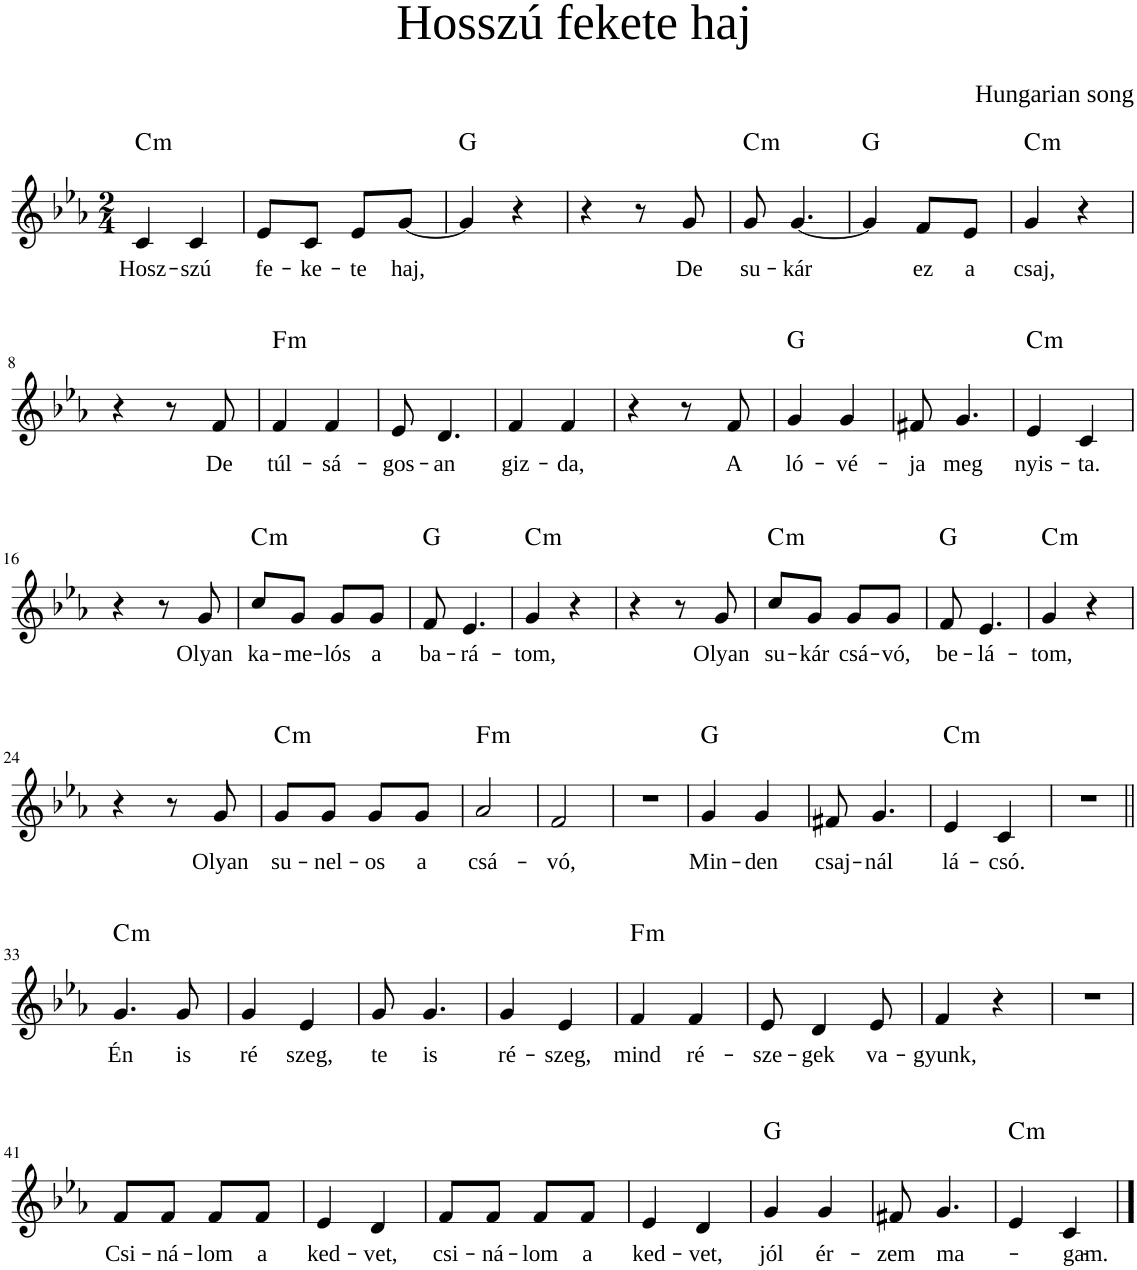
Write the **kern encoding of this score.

**kern	**text	**harte
*part1	*part1	*part1
*staff1	*staff1	*
*I"Choir	*	*
*I'Ch	*	*
*clefG2	*	*
*k[b-e-a-]	*	*
*M2/4	*	*
=1	=1	=1
!	!LO:LY:b	!LO:H:kt=m
4c/	Hosz-	C:min
!	!LO:LY:b	!
4c/	-szú	.
=2	=2	=2
!	!LO:LY:b	!
8e-/L	fe-	.
!	!LO:LY:b	!
8c/J	-ke-	.
!	!LO:LY:b	!
8e-/L	-te	.
!	!LO:LY:b	!
[8g/J	haj,	.
=3	=3	=3
4g/]	.	G:maj
4r	.	.
=4	=4	=4
4r	.	.
8r	.	.
!	!LO:LY:b	!
8g/	De	.
=5	=5	=5
!	!LO:LY:b	!LO:H:kt=m
8g/	su-	C:min
!	!LO:LY:b	!
[4.g/	-kár	.
=6	=6	=6
4g/]	.	G:maj
!	!LO:LY:b	!
8f/L	ez	.
!	!LO:LY:b	!
8e-/J	a	.
=7	=7	=7
!	!LO:LY:b	!LO:H:kt=m
4g/	csaj,	C:min
4r	.	.
!!LO:LB:g=z
=8	=8	=8
4r	.	.
8r	.	.
!	!LO:LY:b	!
8f/	De	.
=9	=9	=9
!	!LO:LY:b	!LO:H:kt=m
4f/	túl-	F:min
!	!LO:LY:b	!
4f/	-sá-	.
=10	=10	=10
!	!LO:LY:b	!
8e-/	-gos-	.
!	!LO:LY:b	!
4.d/	-an	.
=11	=11	=11
!	!LO:LY:b	!
4f/	giz-	.
!	!LO:LY:b	!
4f/	-da,	.
=12	=12	=12
4r	.	.
8r	.	.
!	!LO:LY:b	!
8f/	A	.
=13	=13	=13
!	!LO:LY:b	!
4g/	ló-	G:maj
!	!LO:LY:b	!
4g/	-vé-	.
=14	=14	=14
!	!LO:LY:b	!
8f#X/	-ja	.
!	!LO:LY:b	!
4.g/	meg	.
=15	=15	=15
!	!LO:LY:b	!LO:H:kt=m
4e-/	nyis-	C:min
!	!LO:LY:b	!
4c/	-ta.	.
!!LO:LB:g=z
=16	=16	=16
4r	.	.
8r	.	.
!	!LO:LY:b	!
8g/	Olyan	.
=17	=17	=17
!	!LO:LY:b	!LO:H:kt=m
8cc/L	ka-	C:min
!	!LO:LY:b	!
8g/J	-me-	.
!	!LO:LY:b	!
8g/L	-lós	.
!	!LO:LY:b	!
8g/J	a	.
=18	=18	=18
!	!LO:LY:b	!
8f/	ba-	G:maj
!	!LO:LY:b	!
4.e-/	-rá-	.
=19	=19	=19
!	!LO:LY:b	!LO:H:kt=m
4g/	-tom,	C:min
4r	.	.
=20	=20	=20
4r	.	.
8r	.	.
!	!LO:LY:b	!
8g/	Olyan	.
=21	=21	=21
!	!LO:LY:b	!LO:H:kt=m
8cc/L	su-	C:min
!	!LO:LY:b	!
8g/J	-kár	.
!	!LO:LY:b	!
8g/L	csá-	.
!	!LO:LY:b	!
8g/J	-vó,	.
=22	=22	=22
!	!LO:LY:b	!
8f/	be-	G:maj
!	!LO:LY:b	!
4.e-/	-lá-	.
=23	=23	=23
!	!LO:LY:b	!LO:H:kt=m
4g/	-tom,	C:min
4r	.	.
!!LO:LB:g=z
=24	=24	=24
4r	.	.
8r	.	.
!	!LO:LY:b	!
8g/	Olyan	.
=25	=25	=25
!	!LO:LY:b	!LO:H:kt=m
8g/L	su-	C:min
!	!LO:LY:b	!
8g/J	-nel-	.
!	!LO:LY:b	!
8g/L	-os	.
!	!LO:LY:b	!
8g/J	a	.
=26	=26	=26
!	!LO:LY:b	!LO:H:kt=m
2a-/	csá-	F:min
=27	=27	=27
!	!LO:LY:b	!
2f/	-vó,	.
=28	=28	=28
2r	.	.
=29	=29	=29
!	!LO:LY:b	!
4g/	Min-	G:maj
!	!LO:LY:b	!
4g/	-den	.
=30	=30	=30
!	!LO:LY:b	!
8f#X/	csaj-	.
!	!LO:LY:b	!
4.g/	-nál	.
=31	=31	=31
!	!LO:LY:b	!LO:H:kt=m
4e-/	lá-	C:min
!	!LO:LY:b	!
4c/	-csó.	.
=32	=32	=32
2r	.	.
!!LO:LB:g=z
=33||	=33||	=33||
!	!LO:LY:b	!LO:H:kt=m
4.g/	Én	C:min
!	!LO:LY:b	!
8g/	is	.
=34	=34	=34
!	!LO:LY:b	!
4g/	ré	.
!	!LO:LY:b	!
4e-/	szeg,	.
=35	=35	=35
!	!LO:LY:b	!
8g/	te	.
!	!LO:LY:b	!
4.g/	is	.
=36	=36	=36
!	!LO:LY:b	!
4g/	ré-	.
!	!LO:LY:b	!
4e-/	-szeg,	.
=37	=37	=37
!	!LO:LY:b	!LO:H:kt=m
4f/	mind	F:min
!	!LO:LY:b	!
4f/	ré-	.
=38	=38	=38
!	!LO:LY:b	!
8e-/	-sze-	.
!	!LO:LY:b	!
4d/	-gek	.
!	!LO:LY:b	!
8e-/	va-	.
=39	=39	=39
!	!LO:LY:b	!
4f/	-gyunk,	.
4r	.	.
=40	=40	=40
2r	.	.
!!LO:LB:g=z
=41	=41	=41
!	!LO:LY:b	!
8f/L	Csi-	.
!	!LO:LY:b	!
8f/J	-ná-	.
!	!LO:LY:b	!
8f/L	-lom	.
!	!LO:LY:b	!
8f/J	a	.
=42	=42	=42
!	!LO:LY:b	!
4e-/	ked-	.
!	!LO:LY:b	!
4d/	-vet,	.
=43	=43	=43
!	!LO:LY:b	!
8f/L	csi-	.
!	!LO:LY:b	!
8f/J	-ná-	.
!	!LO:LY:b	!
8f/L	-lom	.
!	!LO:LY:b	!
8f/J	a	.
=44	=44	=44
!	!LO:LY:b	!
4e-/	ked-	.
!	!LO:LY:b	!
4d/	-vet,	.
=45	=45	=45
!	!LO:LY:b	!
4g/	jól	G:maj
!	!LO:LY:b	!
4g/	ér-	.
=46	=46	=46
!	!LO:LY:b	!
8f#X/	-zem	.
!	!LO:LY:b	!
4.g/	ma-	.
=47	=47	=47
!	!	!LO:H:kt=m
4e-/	.	C:min
!	!LO:LY:b	!
4c/	-gam.-	.
==	==	==
*-	*-	*-
